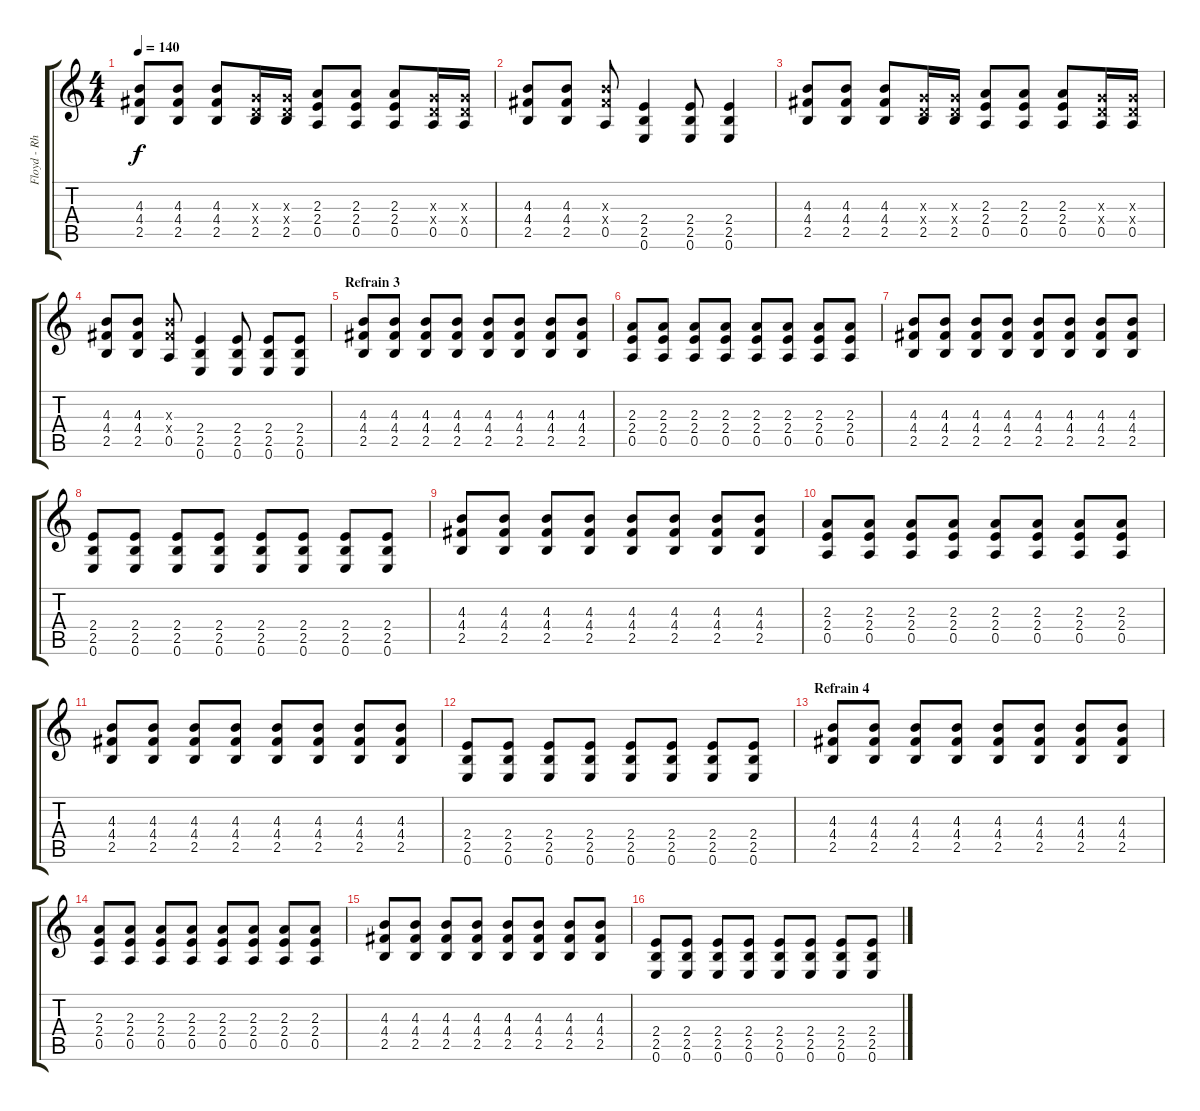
\track ("Floyd - Rhythm Guitar 2" "Floyd - Rh") {instrument distortionguitar}
\staff {score tabs}
\tuning (E4 B3 G3 D3 A2 E2) {hide}
\ts (4 4)
\tempo 140
\clef g2
\ks c
(4.3 4.4 2.5).8{dy f} (4.3 4.4 2.5).8 (4.3 4.4 2.5).8 (0.3{x} 0.4{x} 2.5).16 (0.3{x} 0.4{x} 2.5).16 (2.3 2.4 0.5).8 (2.3 2.4 0.5).8 (2.3 2.4 0.5).8 (0.3{x} 0.4{x} 0.5).16 (0.3{x} 0.4{x} 0.5).16 |
(4.3 4.4 2.5).8 (4.3 4.4 2.5).8 (4.3{x} 4.4{x} 0.5).8 (2.4 2.5 0.6).4 (2.4 2.5 0.6).8 (2.4 2.5 0.6).4 |
(4.3 4.4 2.5).8 (4.3 4.4 2.5).8 (4.3 4.4 2.5).8 (0.3{x} 0.4{x} 2.5).16 (0.3{x} 0.4{x} 2.5).16 (2.3 2.4 0.5).8 (2.3 2.4 0.5).8 (2.3 2.4 0.5).8 (0.3{x} 0.4{x} 0.5).16 (0.3{x} 0.4{x} 0.5).16 |
(4.3 4.4 2.5).8 (4.3 4.4 2.5).8 (4.3{x} 4.4{x} 0.5).8 (2.4 2.5 0.6).4 (2.4 2.5 0.6).8 (2.4 2.5 0.6).8 (2.4 2.5 0.6).8 |
\section ("" "Refrain 3")
(4.3 4.4 2.5).8 (4.3 4.4 2.5).8 (4.3 4.4 2.5).8 (4.3 4.4 2.5).8 (4.3 4.4 2.5).8 (4.3 4.4 2.5).8 (4.3 4.4 2.5).8 (4.3 4.4 2.5).8 |
(2.3 2.4 0.5).8 (2.3 2.4 0.5).8 (2.3 2.4 0.5).8 (2.3 2.4 0.5).8 (2.3 2.4 0.5).8 (2.3 2.4 0.5).8 (2.3 2.4 0.5).8 (2.3 2.4 0.5).8 |
(4.3 4.4 2.5).8 (4.3 4.4 2.5).8 (4.3 4.4 2.5).8 (4.3 4.4 2.5).8 (4.3 4.4 2.5).8 (4.3 4.4 2.5).8 (4.3 4.4 2.5).8 (4.3 4.4 2.5).8 |
(2.4 2.5 0.6).8 (2.4 2.5 0.6).8 (2.4 2.5 0.6).8 (2.4 2.5 0.6).8 (2.4 2.5 0.6).8 (2.4 2.5 0.6).8 (2.4 2.5 0.6).8 (2.4 2.5 0.6).8 |
(4.3 4.4 2.5).8 (4.3 4.4 2.5).8 (4.3 4.4 2.5).8 (4.3 4.4 2.5).8 (4.3 4.4 2.5).8 (4.3 4.4 2.5).8 (4.3 4.4 2.5).8 (4.3 4.4 2.5).8 |
(2.3 2.4 0.5).8 (2.3 2.4 0.5).8 (2.3 2.4 0.5).8 (2.3 2.4 0.5).8 (2.3 2.4 0.5).8 (2.3 2.4 0.5).8 (2.3 2.4 0.5).8 (2.3 2.4 0.5).8 |
(4.3 4.4 2.5).8 (4.3 4.4 2.5).8 (4.3 4.4 2.5).8 (4.3 4.4 2.5).8 (4.3 4.4 2.5).8 (4.3 4.4 2.5).8 (4.3 4.4 2.5).8 (4.3 4.4 2.5).8 |
(2.4 2.5 0.6).8 (2.4 2.5 0.6).8 (2.4 2.5 0.6).8 (2.4 2.5 0.6).8 (2.4 2.5 0.6).8 (2.4 2.5 0.6).8 (2.4 2.5 0.6).8 (2.4 2.5 0.6).8 |
\section ("" "Refrain 4")
(4.3 4.4 2.5).8 (4.3 4.4 2.5).8 (4.3 4.4 2.5).8 (4.3 4.4 2.5).8 (4.3 4.4 2.5).8 (4.3 4.4 2.5).8 (4.3 4.4 2.5).8 (4.3 4.4 2.5).8 |
(2.3 2.4 0.5).8 (2.3 2.4 0.5).8 (2.3 2.4 0.5).8 (2.3 2.4 0.5).8 (2.3 2.4 0.5).8 (2.3 2.4 0.5).8 (2.3 2.4 0.5).8 (2.3 2.4 0.5).8 |
(4.3 4.4 2.5).8 (4.3 4.4 2.5).8 (4.3 4.4 2.5).8 (4.3 4.4 2.5).8 (4.3 4.4 2.5).8 (4.3 4.4 2.5).8 (4.3 4.4 2.5).8 (4.3 4.4 2.5).8 |
(2.4 2.5 0.6).8 (2.4 2.5 0.6).8 (2.4 2.5 0.6).8 (2.4 2.5 0.6).8 (2.4 2.5 0.6).8 (2.4 2.5 0.6).8 (2.4 2.5 0.6).8 (2.4 2.5 0.6).8
